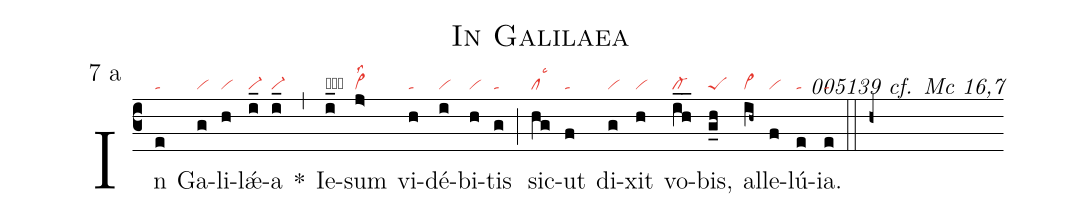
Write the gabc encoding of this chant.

name: In Galilaea;
mode: 7;
mode-differentia: a;
commentary: 005139 cf. Mc 16,7;
nabc-lines: 1;
%%
(c3)

In(e|ta) Ga(g|vi)li(h|vi)lǽ(i_|vi-)a(i_|vi-) *(,) Ie(i_|““vi-lsx4)sum(j>|vi>lss2) vi(h|ta)dé(i|vi)bi(h|vi)tis(g|ta) (;) sic(hg|cllsc3)ut(f|ta) di(g|vi)xit(h|vi) vo(ih__|cl-)bis,(g_h|peS) al(ih~|vi>)le(f|vi)lú(e|ta)ia.(e|ta)

(::)

(h+)
